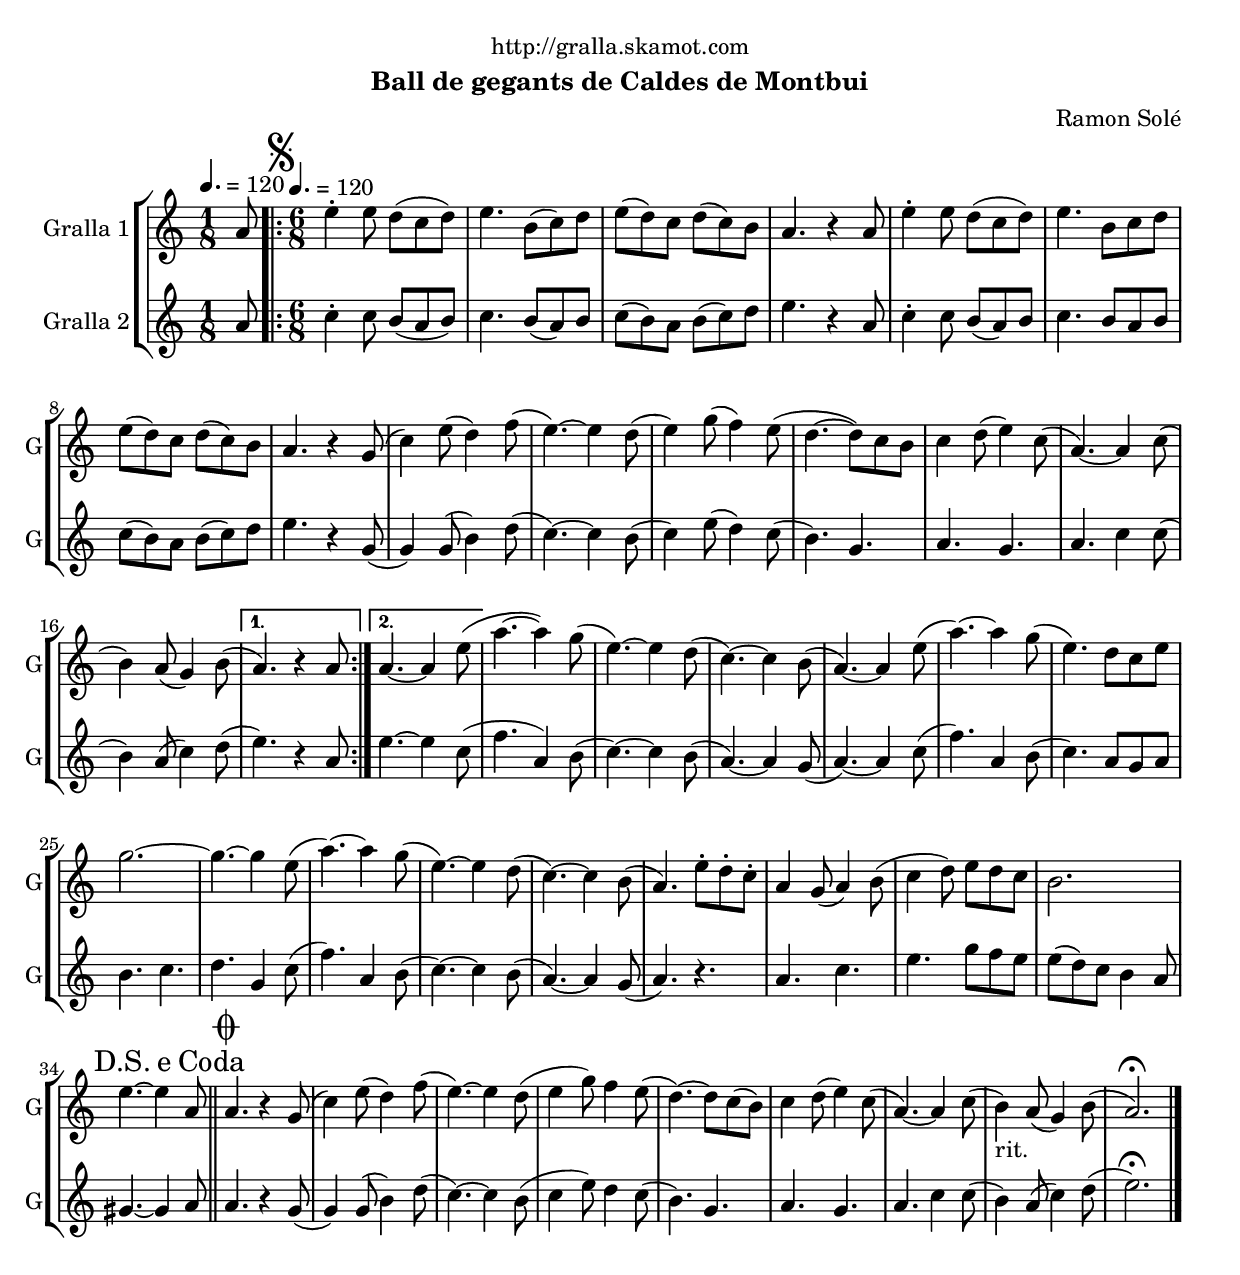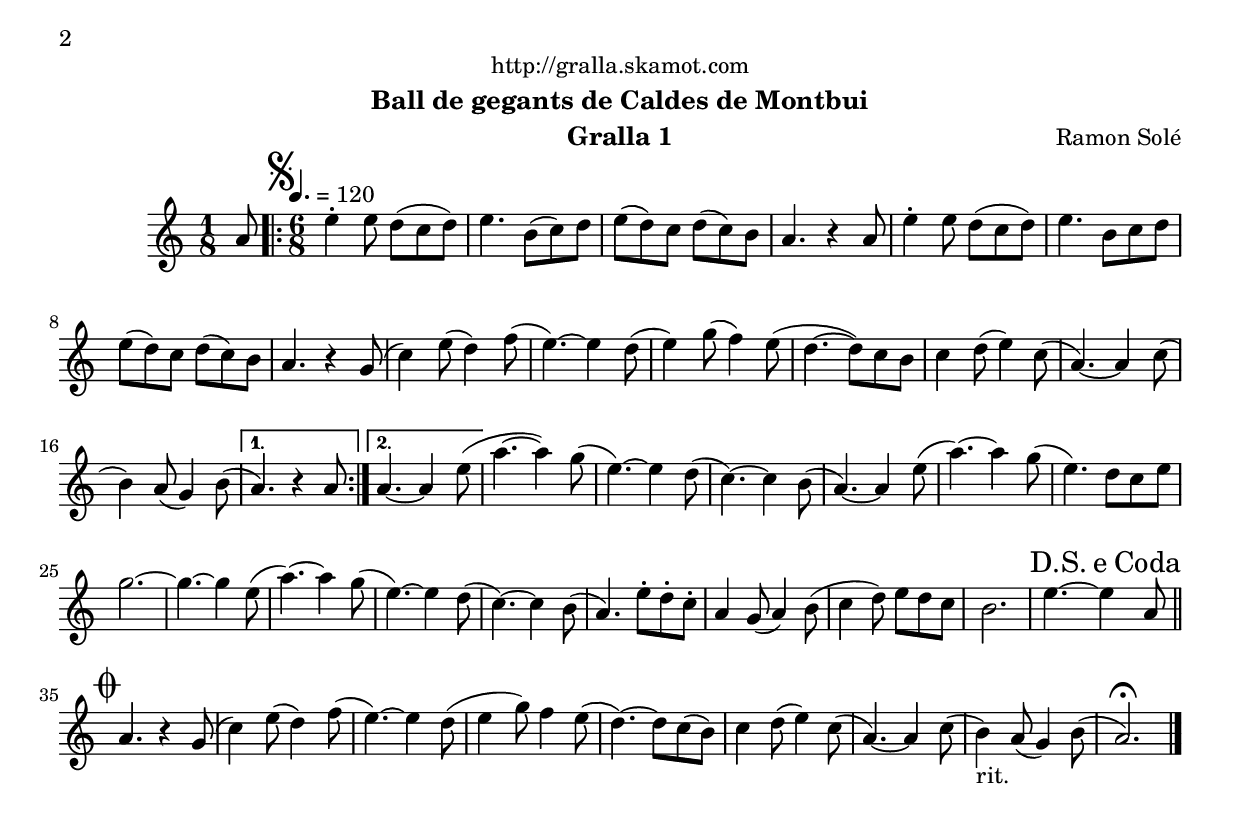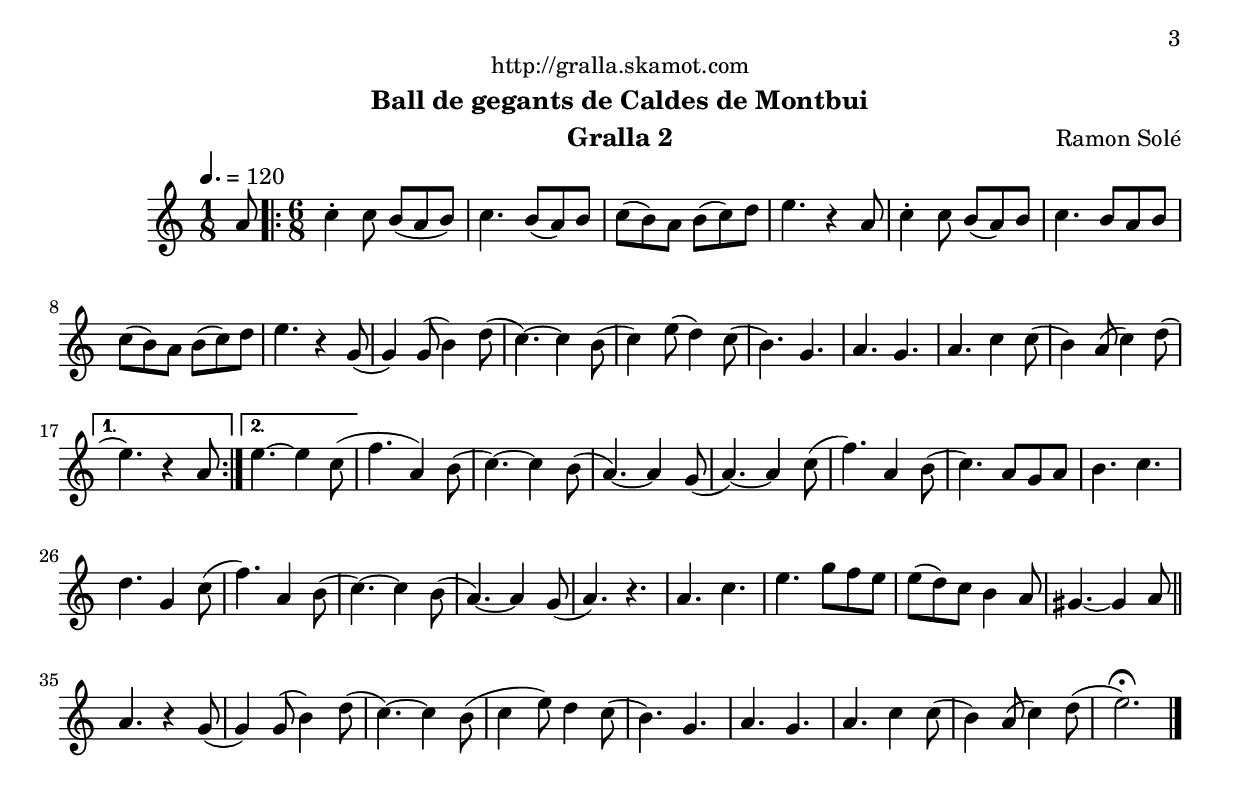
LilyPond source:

\version "2.16.2"

\header {
  dedication="http://gralla.skamot.com"
  title=""
  subtitle="Ball de gegants de Caldes de Montbui"
  subsubtitle=""
  poet=""
  meter=""
  piece=""
  composer="Ramon Solé"
  arranger=""
  opus=""
  instrument=""
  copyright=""
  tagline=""
}

liniaroAa =
\relative a'
{
  \clef treble
  \key c \major
  \time 1/8
  a8 \tempo 4. = 120  |
  \time 6/8   \repeat volta 2 { \mark \markup {\musicglyph #"scripts.segno"} e'4-. e8 d ( c d )  |
  e4. b8 ( c ) d  |
  e8 ( d ) c d ( c ) b  |
  %05
  a4. r4 a8  |
  e'4-. e8 d ( c d )  |
  e4. b8 c d   |
  e8 ( d ) c d ( c ) b  |
  a4. r4 g8 (  |
  %10
  c4 ) e8 ( d4 ) f8 (  |
  e4. ~ ) e4 d8 (  |
  e4 ) g8 ( f4 ) e8 (  |
  d4. ~ d8 ) c b   |
  c4 d8 ( e4 ) c8 (  |
  %15
  a4. ~ ) a4 c8 (  |
   b4 ) a8 ( g4 ) b8 ( }
  \alternative { { a4. ) r4 a8 }
  { a4. ~ a4 e'8 ( } }
  a4. ~ a4 ) g8 (  |
  %20
  e4. ~ ) e4 d8 (  |
  c4. ~ ) c4 b8 (  |
  a4. ~ ) a4 e'8 (  |
  a4. ~ ) a4 g8 (  |
  e4. ) d8 c e  |
  %25
  g2. ~  |
  g4. ~ g4 e8 (  |
  a4. ~ ) a4 g8 (  |
  e4. ~ ) e4 d8 (  |
  c4. ~ ) c4 b8 (  |
  %30
  a4. ) e'8-. d-. c-.  |
  a4 g8 ( a4 ) b8 (  |
  c4 d8 ) e d c   |
  b2.  |
  \mark \markup {D.S. e Coda} e4. ~ e4 a,8  \bar "||"
  %35
  \mark \markup {\musicglyph #"scripts.coda"} a4. r4 g8 (  |
  c4 ) e8 ( d4 ) f8 (  |
  e4. ~ ) e4 d8 (  |
  e4 g8 ) f4 e8  (  |
  d4. ~ ) d8 c ( b )  |
  %40
  c4 d8 ( e4 ) c8 (  |
  a4. ~ ) a4 c8 (  |
  b4 _"rit." ) a8 ( g4 ) b8 (  |
  a2. ) \fermata  \bar "|."
}

liniaroAb =
\relative a'
{
  \tempo 4. = 120
  \clef treble
  \key c \major
  \time 1/8
  a8  |
  \time 6/8   \repeat volta 2 { c4-. c8 b ( a b )  |
  c4. b8 ( a ) b  |
  c8 ( b ) a b ( c ) d  |
  %05
  e4. r4 a,8  |
  c4-. c8 b ( a ) b  |
  c4. b8 a b   |
  c8 ( b ) a b ( c ) d  |
  e4. r4 g,8 (  |
  %10
  g4 ) g8 ( b4 ) d8 (  |
  c4. ~ ) c4 b8 (  |
  c4 ) e8 ( d4 ) c8 (  |
  b4. ) g  |
  a4. g  |
  %15
  a4. c4 c8 (  |
  b4 ) a8 ( c4 ) d8 ( }
  \alternative { { e4. ) r4 a,8 }
  { e'4. ~ e4 c8 ( } }
  f4. a,4 ) b8 (  |
  %20
  c4. ~ ) c4 b8 (  |
  a4. ~ ) a4 g8 (  |
  a4. ~ ) a4 c8 (  |
  f4. ) a,4 b8 (  |
  c4. ) a8 g a  |
  %25
  b4. c  |
  d4. g,4 c8 (  |
  f4. ) a,4 b8 (  |
  c4. ~ ) c4 b8 (  |
  a4. ~ ) a4 g8 (  |
  %30
  a4. ) r  |
  a4. c  |
  e4. g8 f e   |
  e8 ( d ) c b4 a8  |
  gis4. ~ gis4 a8  \bar "||"
  %35
  a4. r4 g8 (  |
  g4 ) g8 ( b4 ) d8 (  |
  c4. ~ ) c4 b8 (  |
  c4 e8 ) d4 c8  (  |
  b4. ) g  |
  %40
  a4. g  |
  a4. c4 c8 (  |
  b4 ) a8 ( c4 ) d8 (  |
  e2. ) \fermata  \bar "|."
}

\bookpart {
  \score {
    \new StaffGroup {
      \override Score.RehearsalMark #'self-alignment-X = #LEFT
      <<
        \new Staff \with {instrumentName = #"Gralla 1" shortInstrumentName = #"G"} \liniaroAa
        \new Staff \with {instrumentName = #"Gralla 2" shortInstrumentName = #"G"} \liniaroAb
      >>
    }
    \layout {}
  }
  \score { \unfoldRepeats
    \new StaffGroup {
      \override Score.RehearsalMark #'self-alignment-X = #LEFT
      <<
        \new Staff \with {instrumentName = #"Gralla 1" shortInstrumentName = #"G"} \liniaroAa
        \new Staff \with {instrumentName = #"Gralla 2" shortInstrumentName = #"G"} \liniaroAb
      >>
    }
    \midi {
      \set Staff.midiInstrument = "oboe"
      \set DrumStaff.midiInstrument = "drums"
    }
  }
}

\bookpart {
  \header {instrument="Gralla 1"}
  \score {
    \new StaffGroup {
      \override Score.RehearsalMark #'self-alignment-X = #LEFT
      <<
        \new Staff \liniaroAa
      >>
    }
    \layout {}
  }
  \score { \unfoldRepeats
    \new StaffGroup {
      \override Score.RehearsalMark #'self-alignment-X = #LEFT
      <<
        \new Staff \liniaroAa
      >>
    }
    \midi {
      \set Staff.midiInstrument = "oboe"
      \set DrumStaff.midiInstrument = "drums"
    }
  }
}

\bookpart {
  \header {instrument="Gralla 2"}
  \score {
    \new StaffGroup {
      \override Score.RehearsalMark #'self-alignment-X = #LEFT
      <<
        \new Staff \liniaroAb
      >>
    }
    \layout {}
  }
  \score { \unfoldRepeats
    \new StaffGroup {
      \override Score.RehearsalMark #'self-alignment-X = #LEFT
      <<
        \new Staff \liniaroAb
      >>
    }
    \midi {
      \set Staff.midiInstrument = "oboe"
      \set DrumStaff.midiInstrument = "drums"
    }
  }
}

